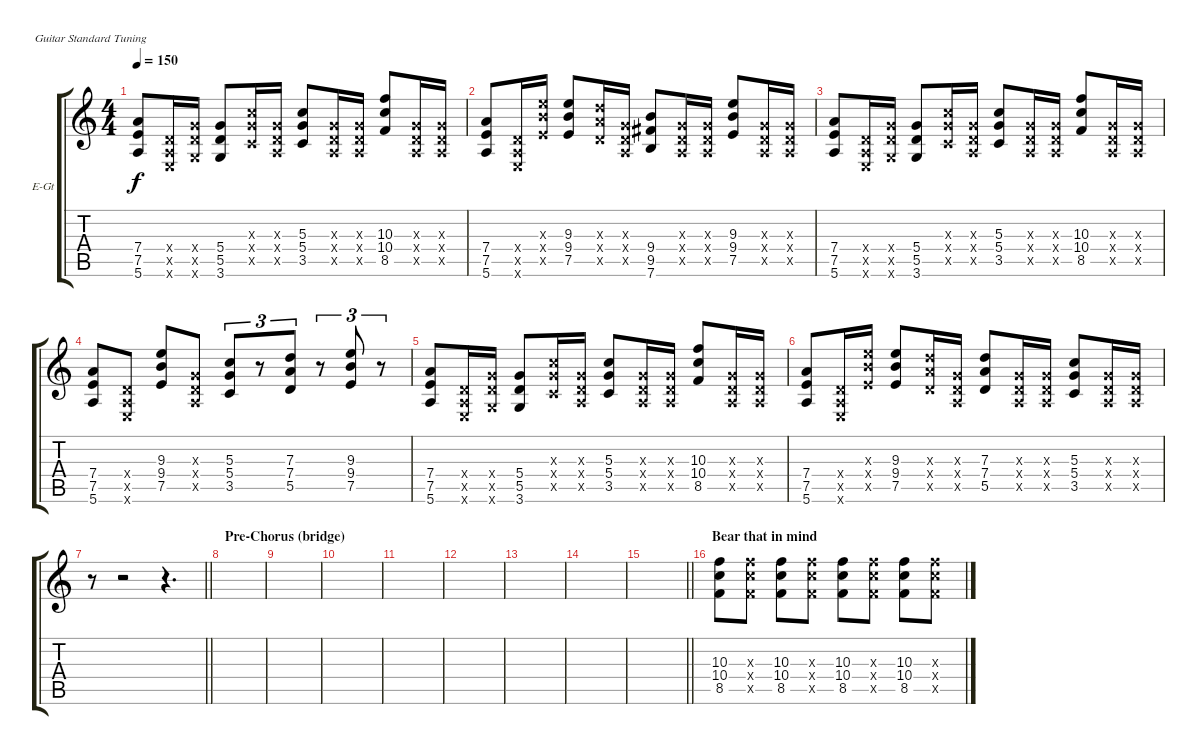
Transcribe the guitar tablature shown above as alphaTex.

\bracketExtendMode groupsimilarinstruments
\firstSystemTrackNameOrientation horizontal
\otherSystemsTrackNameOrientation horizontal
\track ("Jamie Cook Clean" "E-Gt") {instrument electricguitarclean}
\staff {score tabs}
\tuning (E4 B3 G3 D3 A2 E2)
\ts (4 4)
\tempo 150
\clef g2
\scale
0.333333
\ks c
(7.4 7.5 5.6).8{dy f} (0.4{x} 0.5{x} 0.6{x}).16 (5.4{x} 5.5{x} 3.6{x}).16 (5.4 5.5 3.6).8 (5.3{x} 5.4{x} 3.5{x}).16 (0.3{x} 0.4{x} 0.5{x}).16 (5.3 5.4 3.5).8 (0.3{x} 0.4{x} 0.5{x}).16 (0.3{x} 0.4{x} 0.5{x}).16 (10.3 10.4 8.5).8 (0.3{x} 0.4{x} 0.5{x}).16 (0.3{x} 0.4{x} 0.5{x}).16 |
\scale
0.333333 (7.4 7.5 5.6).8 (0.4{x} 0.5{x} 0.6{x}).16 (9.3{x} 9.4{x} 7.5{x}).16 (9.3 9.4 7.5).8 (7.3{x} 7.4{x} 5.5{x}).16 (0.3{x} 0.4{x} 0.5{x}).16 (9.4 9.5 7.6).8 (0.3{x} 0.4{x} 0.5{x}).16 (0.3{x} 0.4{x} 0.5{x}).16 (9.3 9.4 7.5).8 (0.3{x} 0.4{x} 0.5{x}).16 (0.3{x} 0.4{x} 0.5{x}).16 |
\scale
0.333333 (7.4 7.5 5.6).8 (0.4{x} 0.5{x} 0.6{x}).16 (5.4{x} 5.5{x} 3.6{x}).16 (5.4 5.5 3.6).8 (5.3{x} 5.4{x} 3.5{x}).16 (0.3{x} 0.4{x} 0.5{x}).16 (5.3 5.4 3.5).8 (0.3{x} 0.4{x} 0.5{x}).16 (0.3{x} 0.4{x} 0.5{x}).16 (10.3 10.4 8.5).8 (0.3{x} 0.4{x} 0.5{x}).16 (0.3{x} 0.4{x} 0.5{x}).16 |
\scale
0.333333 (7.4 7.5 5.6).8 (0.4{x} 0.5{x} 0.6{x}).8 (9.3 9.4 7.5).8 (0.3{x} 0.4{x} 0.5{x}).8 (5.3 5.4 3.5).8{tu (3 2)} r.8{tu (3 2)} (7.3 7.4 5.5).8{tu (3 2)} r.8{tu (3 2)} (9.3 9.4 7.5).8{tu (3 2)} r.8{tu (3 2)} |
\scale
0.333333 (7.4 7.5 5.6).8 (0.4{x} 0.5{x} 0.6{x}).16 (5.4{x} 5.5{x} 3.6{x}).16 (5.4 5.5 3.6).8 (5.3{x} 5.4{x} 3.5{x}).16 (0.3{x} 0.4{x} 0.5{x}).16 (5.3 5.4 3.5).8 (0.3{x} 0.4{x} 0.5{x}).16 (0.3{x} 0.4{x} 0.5{x}).16 (10.3 10.4 8.5).8 (0.3{x} 0.4{x} 0.5{x}).16 (0.3{x} 0.4{x} 0.5{x}).16 |
\scale
0.333333 (7.4 7.5 5.6).8 (0.4{x} 0.5{x} 0.6{x}).16 (9.3{x} 9.4{x} 7.5{x}).16 (9.3 9.4 7.5).8 (7.3{x} 7.4{x} 5.5{x}).16 (0.3{x} 0.4{x} 0.5{x}).16 (7.3 7.4 5.5).8 (0.3{x} 0.4{x} 0.5{x}).16 (0.3{x} 0.4{x} 0.5{x}).16 (5.3 5.4 3.5).8 (0.3{x} 0.4{x} 0.5{x}).16 (0.3{x} 0.4{x} 0.5{x}).16 |
\scale
0.333333
\barLineRight lightlight
r.8 r.2 r.4{d} |
\section ("" "Pre-Chorus (bridge)")
\scale
0.333333 |
\scale
0.333333 |
\scale
0.333333 |
\scale
0.333333 |
\scale
0.333333 |
\scale
0.333333 |
\scale
0.333333 |
\scale
0.333333
\barLineRight lightlight
|
\section ("" "Bear that in mind")
\scale
0.333333 (10.3 10.4 8.5).8 (10.3{x} 10.4{x} 8.5{x}).8 (10.3 10.4 8.5).8 (10.3{x} 10.4{x} 8.5{x}).8 (10.3 10.4 8.5).8 (10.3{x} 10.4{x} 8.5{x}).8 (10.3 10.4 8.5).8 (10.3{x} 10.4{x} 8.5{x}).8
